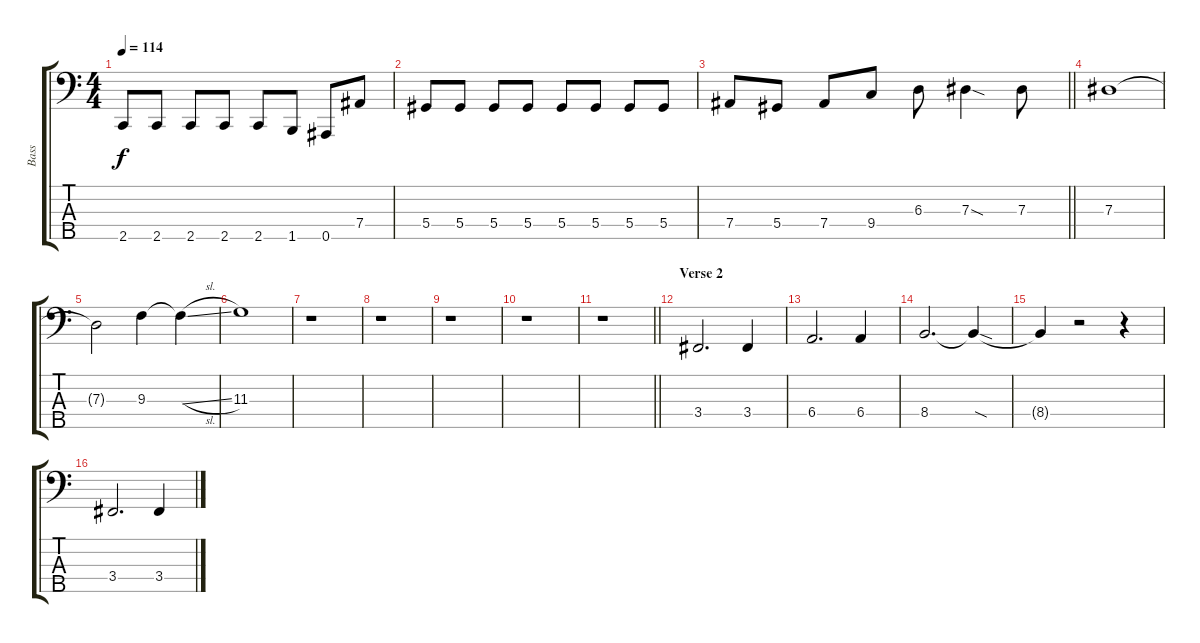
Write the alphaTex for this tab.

\track ("Bass" "Bass") {instrument electricbassfinger}
\staff {score tabs}
\tuning (Gb2 Db2 Ab1 Eb1 Bb0) {hide}
\ts (4 4)
\tempo 114
\clef f4
\ks c
2.5.8{dy f} 2.5.8 2.5.8 2.5.8 2.5.8 1.5.8 0.5.8 7.4.8 |
5.4.8 5.4.8 5.4.8 5.4.8 5.4.8 5.4.8 5.4.8 5.4.8 |
\barLineRight lightlight
7.4.8 5.4.8 7.4.8 9.4.8 6.3.8 7.3{sod}.4 7.3.8 |
\section ("" "")
7.3.1 |
7.3{t}.2 9.3.4 9.3{sl t}.4 |
11.3.1 |
r.1 |
r.1 |
r.1 |
r.1 |
\barLineRight lightlight
r.1 |
\section ("" "Verse 2")
3.4.2{d} 3.4.4 |
6.4.2{d} 6.4.4 |
8.4.2{d} 8.4{sod t}.4 |
8.4{t}.4 r.2 r.4 |
3.4.2{d} 3.4.4
